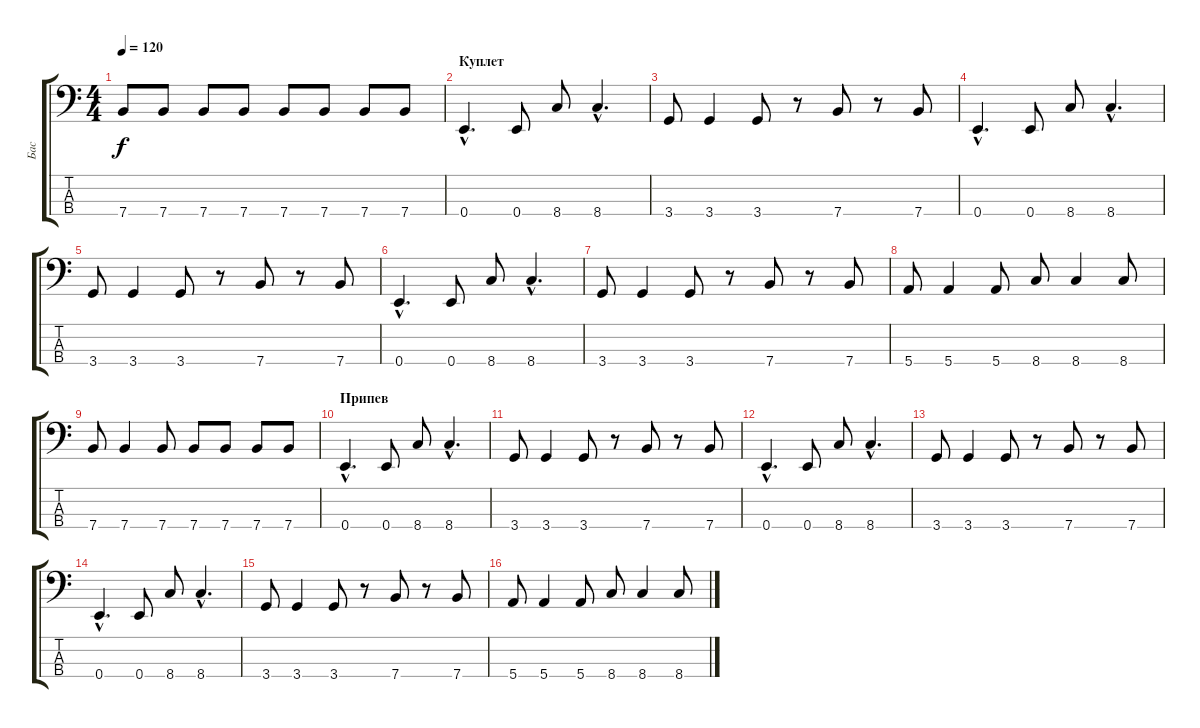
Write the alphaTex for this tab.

\track ("Бас" "Бас") {instrument electricbasspick}
\staff {score tabs}
\tuning (G2 D2 A1 E1) {hide}
\ts (4 4)
\tempo 120
\clef f4
\ks c
7.4.8{dy f} 7.4.8 7.4.8 7.4.8 7.4.8 7.4.8 7.4.8 7.4.8 |
\section ("" "Куплет")
0.4{hac}.4{d} 0.4.8 8.4.8 8.4{hac}.4{d} |
3.4.8 3.4.4 3.4.8 r.8 7.4.8 r.8 7.4.8 |
0.4{hac}.4{d} 0.4.8 8.4.8 8.4{hac}.4{d} |
3.4.8 3.4.4 3.4.8 r.8 7.4.8 r.8 7.4.8 |
0.4{hac}.4{d} 0.4.8 8.4.8 8.4{hac}.4{d} |
3.4.8 3.4.4 3.4.8 r.8 7.4.8 r.8 7.4.8 |
5.4.8 5.4.4 5.4.8 8.4.8 8.4.4 8.4.8 |
7.4.8 7.4.4 7.4.8 7.4.8 7.4.8 7.4.8 7.4.8 |
\section ("" "Припев")
0.4{hac}.4{d} 0.4.8 8.4.8 8.4{hac}.4{d} |
3.4.8 3.4.4 3.4.8 r.8 7.4.8 r.8 7.4.8 |
0.4{hac}.4{d} 0.4.8 8.4.8 8.4{hac}.4{d} |
3.4.8 3.4.4 3.4.8 r.8 7.4.8 r.8 7.4.8 |
0.4{hac}.4{d} 0.4.8 8.4.8 8.4{hac}.4{d} |
3.4.8 3.4.4 3.4.8 r.8 7.4.8 r.8 7.4.8 |
5.4.8 5.4.4 5.4.8 8.4.8 8.4.4 8.4.8
